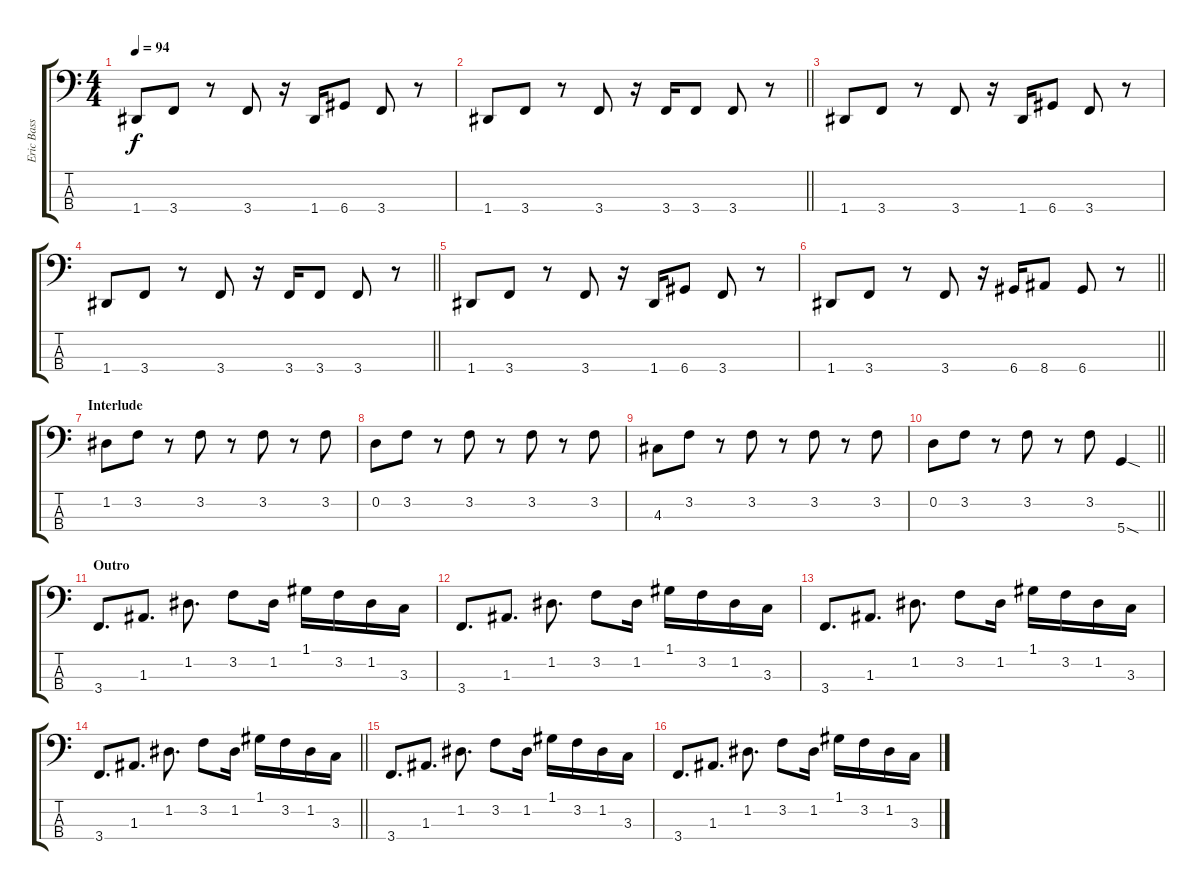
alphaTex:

\track ("Eric Bass" "Eric Bass") {instrument electricbassfinger}
\staff {score tabs}
\tuning (G2 D2 A1 D1) {hide}
\ts (4 4)
\tempo 94
\clef f4
\ks c
1.4.8{dy f} 3.4.8 r.8 3.4.8 r.16 1.4.16 6.4.8 3.4.8 r.8 |
\barLineRight lightlight
1.4.8 3.4.8 r.8 3.4.8 r.16 3.4.16 3.4.8 3.4.8 r.8 |
1.4.8 3.4.8 r.8 3.4.8 r.16 1.4.16 6.4.8 3.4.8 r.8 |
\barLineRight lightlight
1.4.8 3.4.8 r.8 3.4.8 r.16 3.4.16 3.4.8 3.4.8 r.8 |
1.4.8 3.4.8 r.8 3.4.8 r.16 1.4.16 6.4.8 3.4.8 r.8 |
\barLineRight lightlight
1.4.8 3.4.8 r.8 3.4.8 r.16 6.4.16 8.4.8 6.4.8 r.8 |
\section ("" "Interlude")
1.2.8 3.2.8 r.8 3.2.8 r.8 3.2.8 r.8 3.2.8 |
0.2.8 3.2.8 r.8 3.2.8 r.8 3.2.8 r.8 3.2.8 |
4.3.8 3.2.8 r.8 3.2.8 r.8 3.2.8 r.8 3.2.8 |
\barLineRight lightlight
0.2.8 3.2.8 r.8 3.2.8 r.8 3.2.8 5.4{sod}.4 |
\section ("" "Outro")
3.4.8{d} 1.3.8{d} 1.2.8{d} 3.2.8 1.2.16 1.1.16 3.2.16 1.2.16 3.3.16 |
3.4.8{d} 1.3.8{d} 1.2.8{d} 3.2.8 1.2.16 1.1.16 3.2.16 1.2.16 3.3.16 |
3.4.8{d} 1.3.8{d} 1.2.8{d} 3.2.8 1.2.16 1.1.16 3.2.16 1.2.16 3.3.16 |
\barLineRight lightlight
3.4.8{d} 1.3.8{d} 1.2.8{d} 3.2.8 1.2.16 1.1.16 3.2.16 1.2.16 3.3.16 |
3.4.8{d} 1.3.8{d} 1.2.8{d} 3.2.8 1.2.16 1.1.16 3.2.16 1.2.16 3.3.16 |
3.4.8{d} 1.3.8{d} 1.2.8{d} 3.2.8 1.2.16 1.1.16 3.2.16 1.2.16 3.3.16
